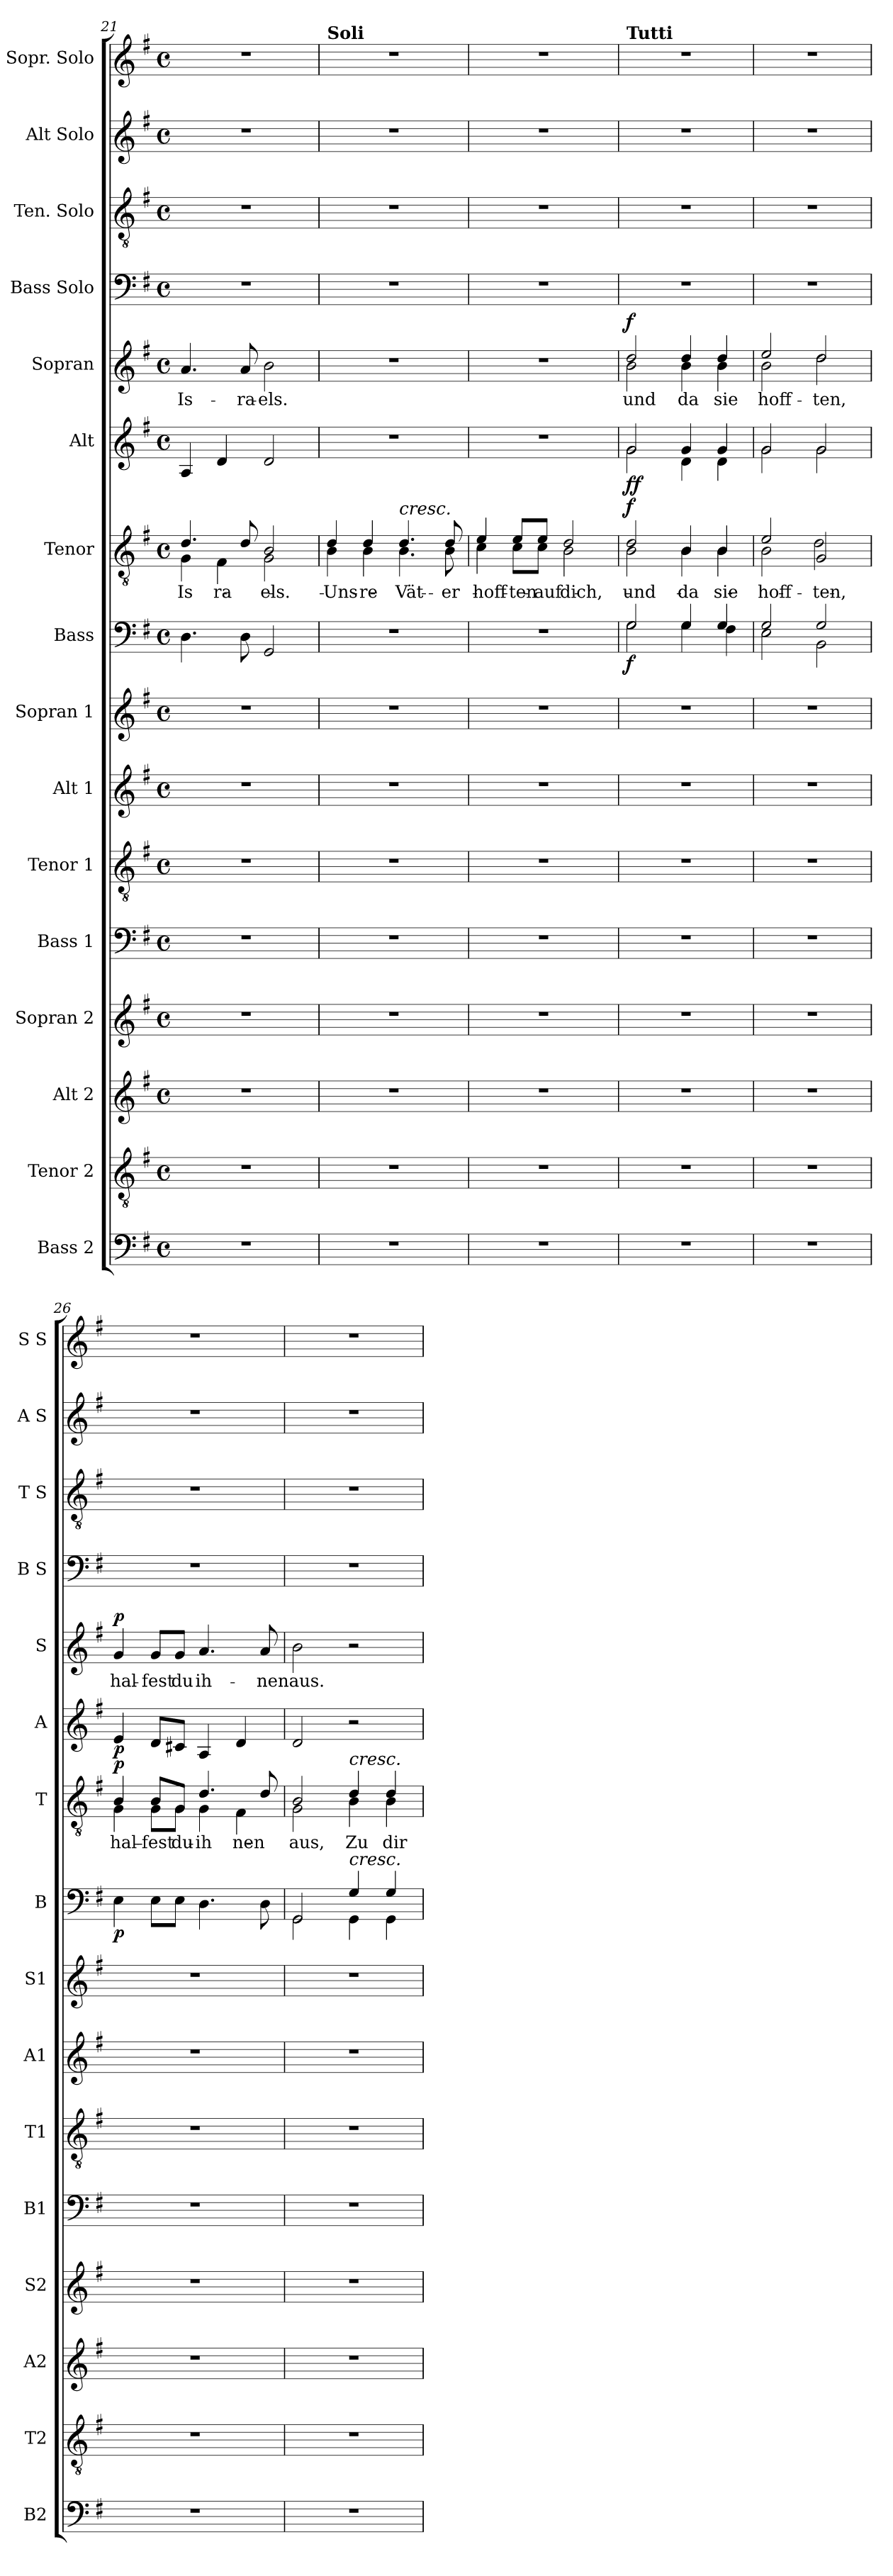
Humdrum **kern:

**kern	**kern	**kern	**kern	**kern	**kern	**kern	**kern	**kern	**dynam	**kern	**text	**dynam	**kern	**dynam	**kern	**text	**dynam	**kern	**kern	**kern	**kern
*part16	*part15	*part14	*part13	*part12	*part11	*part10	*part9	*part8	*part8	*part7	*part7	*part7	*part6	*part6	*part5	*part5	*part5	*part4	*part3	*part2	*part1
*staff16	*staff15	*staff14	*staff13	*staff12	*staff11	*staff10	*staff9	*staff8	*staff8	*staff7	*staff7	*staff7	*staff6	*staff6	*staff5	*staff5	*staff5	*staff4	*staff3	*staff2	*staff1
*I"Bass 2	*I"Tenor 2	*I"Alt 2	*I"Sopran 2	*I"Bass 1	*I"Tenor 1	*I"Alt 1	*I"Sopran 1	*I"Bass	*	*I"Tenor	*	*	*I"Alt	*	*I"Sopran	*	*	*I"Bass Solo	*I"Ten. Solo	*I"Alt Solo	*I"Sopr. Solo
*I'B2	*I'T2	*I'A2	*I'S2	*I'B1	*I'T1	*I'A1	*I'S1	*I'B	*	*I'T	*	*	*I'A	*	*I'S	*	*	*I'B S	*I'T S	*I'A S	*I'S S
*clefF4	*clefGv2	*clefG2	*clefG2	*clefF4	*clefGv2	*clefG2	*clefG2	*clefF4	*	*clefGv2	*	*	*clefG2	*	*clefG2	*	*	*clefF4	*clefGv2	*clefG2	*clefG2
*k[f#]	*k[f#]	*k[f#]	*k[f#]	*k[f#]	*k[f#]	*k[f#]	*k[f#]	*k[f#]	*	*k[f#]	*	*	*k[f#]	*	*k[f#]	*	*	*k[f#]	*k[f#]	*k[f#]	*k[f#]
*M4/4	*M4/4	*M4/4	*M4/4	*M4/4	*M4/4	*M4/4	*M4/4	*M4/4	*	*M4/4	*	*	*M4/4	*	*M4/4	*	*	*M4/4	*M4/4	*M4/4	*M4/4
*met(c)	*met(c)	*met(c)	*met(c)	*met(c)	*met(c)	*met(c)	*met(c)	*met(c)	*	*met(c)	*	*	*met(c)	*	*met(c)	*	*	*met(c)	*met(c)	*met(c)	*met(c)
=21	=21	=21	=21	=21	=21	=21	=21	=21	=21	=21	=21	=21	=21	=21	=21	=21	=21	=21	=21	=21	=21
*	*	*	*	*	*	*	*	*	*	*^	*	*	*	*	*	*	*	*	*	*	*
!	!	!	!	!	!	!	!	!	!	!	!	!LO:LY:b	!	!	!	!	!LO:LY:b	!	!	!	!	!
1r	1r	1r	1r	1r	1r	1r	1r	4.D\	.	4.d/	4G\	Is-	.	4A/	.	4.a/	Is-	.	1r	1r	1r	1r
!	!	!	!	!	!	!	!	!	!	!	!	!LO:LY:b	!	!	!	!	!	!	!	!	!	!
.	.	.	.	.	.	.	.	.	.	.	4F#\	-ra-	.	4d/	.	.	.	.	.	.	.	.
!	!	!	!	!	!	!	!	!	!	!	!	!	!	!	!	!	!LO:LY:b	!	!	!	!	!
.	.	.	.	.	.	.	.	8D\	.	8d/	.	.	.	.	.	8a/	-ra-	.	.	.	.	.
!	!	!	!	!	!	!	!	!	!	!	!	!LO:LY:b	!	!	!	!	!LO:LY:b	!	!	!	!	!
.	.	.	.	.	.	.	.	2GG/	.	2B/	2G\	-els.	.	2d/	.	2b\	-els.	.	.	.	.	.
!!LO:PB:g=z
=22	=22	=22	=22	=22	=22	=22	=22	=22	=22	=22	=22	=22	=22	=22	=22	=22	=22	=22	=22	=22	=22	=22
!	!	!	!	!	!	!	!	!	!	!	!	!	!	!	!	!	!	!	!	!	!	!LO:TX:a:B:t=Soli
!	!	!	!	!	!	!	!	!	!	!	!	!LO:LY:b	!	!	!	!	!	!	!	!	!	!
1r	1r	1r	1r	1r	1r	1r	1r	1r	.	4d/	4B\	Uns-	.	1r	.	1r	.	.	1r	1r	1r	1r
!	!	!	!	!	!	!	!	!	!	!	!	!LO:LY:b	!	!	!	!	!	!	!	!	!	!
.	.	.	.	.	.	.	.	.	.	4d/	4B\	-re	.	.	.	.	.	.	.	.	.	.
!	!	!	!	!	!	!	!	!	!	!LO:TX:a:i:t=cresc.	!	!	!	!	!	!	!	!	!	!	!	!
!	!	!	!	!	!	!	!	!	!	!	!	!LO:LY:b	!	!	!	!	!	!	!	!	!	!
.	.	.	.	.	.	.	.	.	.	4.d/	4.B\	Vät-	.	.	.	.	.	.	.	.	.	.
!	!	!	!	!	!	!	!	!	!	!	!	!LO:LY:b	!	!	!	!	!	!	!	!	!	!
.	.	.	.	.	.	.	.	.	.	8d/	8B\	-er	.	.	.	.	.	.	.	.	.	.
=23	=23	=23	=23	=23	=23	=23	=23	=23	=23	=23	=23	=23	=23	=23	=23	=23	=23	=23	=23	=23	=23	=23
!	!	!	!	!	!	!	!	!	!	!	!	!LO:LY:b	!	!	!	!	!	!	!	!	!	!
1r	1r	1r	1r	1r	1r	1r	1r	1r	.	4e/	4c\	hoff-	.	1r	.	1r	.	.	1r	1r	1r	1r
!	!	!	!	!	!	!	!	!	!	!	!	!LO:LY:b	!	!	!	!	!	!	!	!	!	!
.	.	.	.	.	.	.	.	.	.	8e/L	8c\L	-ten	.	.	.	.	.	.	.	.	.	.
!	!	!	!	!	!	!	!	!	!	!	!	!LO:LY:b	!	!	!	!	!	!	!	!	!	!
.	.	.	.	.	.	.	.	.	.	8e/J	8c\J	auf	.	.	.	.	.	.	.	.	.	.
!	!	!	!	!	!	!	!	!	!	!	!	!LO:LY:b	!	!	!	!	!	!	!	!	!	!
.	.	.	.	.	.	.	.	.	.	2d/	2B\	dich,	.	.	.	.	.	.	.	.	.	.
=24	=24	=24	=24	=24	=24	=24	=24	=24	=24	=24	=24	=24	=24	=24	=24	=24	=24	=24	=24	=24	=24	=24
*	*	*	*	*	*	*	*	*^	*	*	*	*	*	*	*	*	*	*	*	*	*	*
!	!	!	!	!	!	!	!	!	!	!	!	!	!	!	!	!	!	!	!	!	!	!	!LO:TX:a:B:t=Tutti
!	!	!	!	!	!	!	!	!	!	!LO:DY:b	!	!	!LO:LY:b	!LO:DY:b	!	!LO:DY:b	!	!LO:LY:b	!	!	!	!	!
*	*	*	*	*	*	*	*	*	*	*	*	*	*	*	*^	*	*^	*	*	*	*	*	*
!	!	!	!	!	!	!	!	!	!	!	!	!	!	!	!	!	!LO:DY:n=1:b	!	!	!	!LO:DY:b	!	!	!	!
1r	1r	1r	1r	1r	1r	1r	1r	2G/	2G\	f	2d/	2B\	und	f	2g/	2g\	f f	2dd/	2b\	und	f	1r	1r	1r	1r
!	!	!	!	!	!	!	!	!	!	!	!	!	!LO:LY:b	!	!	!	!	!	!	!LO:LY:b	!	!	!	!	!
.	.	.	.	.	.	.	.	4G/	4G\	.	4B/	4B\	da	.	4g/	4d\	.	4dd/	4b\	da	.	.	.	.	.
!	!	!	!	!	!	!	!	!	!	!	!	!	!LO:LY:b	!	!	!	!	!	!	!LO:LY:b	!	!	!	!	!
.	.	.	.	.	.	.	.	4G/	4F#\	.	4B/	4B\	sie	.	4g/	4d\	.	4dd/	4b\	sie	.	.	.	.	.
=25	=25	=25	=25	=25	=25	=25	=25	=25	=25	=25	=25	=25	=25	=25	=25	=25	=25	=25	=25	=25	=25	=25	=25	=25	=25
!	!	!	!	!	!	!	!	!	!	!	!	!	!LO:LY:b	!	!	!	!	!	!	!LO:LY:b	!	!	!	!	!
1r	1r	1r	1r	1r	1r	1r	1r	2G/	2E\	.	2e/	2B\	hoff-	.	2g/	2g\	.	2ee/	2b\	hoff-	.	1r	1r	1r	1r
!	!	!	!	!	!	!	!	!	!	!	!	!	!LO:LY:b	!	!	!	!	!	!	!LO:LY:b	!	!	!	!	!
.	.	.	.	.	.	.	.	2G/	2BB\	.	2G/	2d\	-ten,	.	2g/	2g\	.	2dd/	2dd\	-ten,	.	.	.	.	.
=26	=26	=26	=26	=26	=26	=26	=26	=26	=26	=26	=26	=26	=26	=26	=26	=26	=26	=26	=26	=26	=26	=26	=26	=26	=26
!	!	!	!	!	!	!	!	!	!	!LO:DY:b	!	!	!LO:LY:b	!LO:DY:b	!	!	!LO:DY:b	!	!	!LO:LY:b	!LO:DY:b	!	!	!	!
*	*	*	*	*	*	*	*	*	*	*	*	*	*	*	*v	*v	*	*	*	*	*	*	*	*	*
*	*	*	*	*	*	*	*	*v	*v	*	*	*	*	*	*	*	*v	*v	*	*	*	*	*	*
1r	1r	1r	1r	1r	1r	1r	1r	4E\	p	4B/	4G\	hal-	p	4e/	p	4g/	hal-	p	1r	1r	1r	1r
!	!	!	!	!	!	!	!	!	!	!	!	!LO:LY:b	!	!	!	!	!LO:LY:b	!	!	!	!	!
.	.	.	.	.	.	.	.	8E\L	.	8B/L	8G\L	-fest	.	8d/L	.	8g/L	-fest	.	.	.	.	.
!	!	!	!	!	!	!	!	!	!	!	!	!LO:LY:b	!	!	!	!	!LO:LY:b	!	!	!	!	!
.	.	.	.	.	.	.	.	8E\J	.	8G/J	8G\J	du	.	8c#X/J	.	8g/J	du	.	.	.	.	.
!	!	!	!	!	!	!	!	!	!	!	!	!LO:LY:b	!	!	!	!	!LO:LY:b	!	!	!	!	!
.	.	.	.	.	.	.	.	4.D\	.	4.d/	4G\	ih-	.	4A/	.	4.a/	ih-	.	.	.	.	.
!	!	!	!	!	!	!	!	!	!	!	!	!LO:LY:b	!	!	!	!	!	!	!	!	!	!
.	.	.	.	.	.	.	.	.	.	.	4F#\	-nen	.	4d/	.	.	.	.	.	.	.	.
!	!	!	!	!	!	!	!	!	!	!	!	!	!	!	!	!	!LO:LY:b	!	!	!	!	!
.	.	.	.	.	.	.	.	8D\	.	8d/	.	.	.	.	.	8a/	-nen	.	.	.	.	.
!!LO:PB:g=z
=27	=27	=27	=27	=27	=27	=27	=27	=27	=27	=27	=27	=27	=27	=27	=27	=27	=27	=27	=27	=27	=27	=27
*	*	*	*	*	*	*	*	*^	*	*	*	*	*	*	*	*	*	*	*	*	*	*
!	!	!	!	!	!	!	!	!	!	!	!	!	!LO:LY:b	!	!	!	!	!LO:LY:b	!	!	!	!	!
1r	1r	1r	1r	1r	1r	1r	1r	2GG/	2GG\	.	2B/	2G\	aus,	.	2d/	.	2b\	aus.	.	1r	1r	1r	1r
!	!	!	!	!	!	!	!	!	!	!	!LO:TX:a:i:t=cresc.	!	!	!	!	!	!	!	!	!	!	!	!
!	!	!	!	!	!	!	!	!LO:TX:a:i:t=cresc.	!	!	!	!	!	!	!	!	!	!	!	!	!	!	!
!	!	!	!	!	!	!	!	!	!	!	!	!	!LO:LY:b	!	!	!	!	!	!	!	!	!	!
.	.	.	.	.	.	.	.	4G/	4GG\	.	4d/	4B\	Zu	.	2r	.	2r	.	.	.	.	.	.
!	!	!	!	!	!	!	!	!	!	!	!	!	!LO:LY:b	!	!	!	!	!	!	!	!	!	!
.	.	.	.	.	.	.	.	4G/	4GG\	.	4d/	4B\	dir	.	.	.	.	.	.	.	.	.	.
*	*	*	*	*	*	*	*	*v	*v	*	*	*	*	*	*	*	*	*	*	*	*	*	*
*	*	*	*	*	*	*	*	*	*	*v	*v	*	*	*	*	*	*	*	*	*	*	*
=	=	=	=	=	=	=	=	=	=	=	=	=	=	=	=	=	=	=	=	=	=
*-	*-	*-	*-	*-	*-	*-	*-	*-	*-	*-	*-	*-	*-	*-	*-	*-	*-	*-	*-	*-	*-
